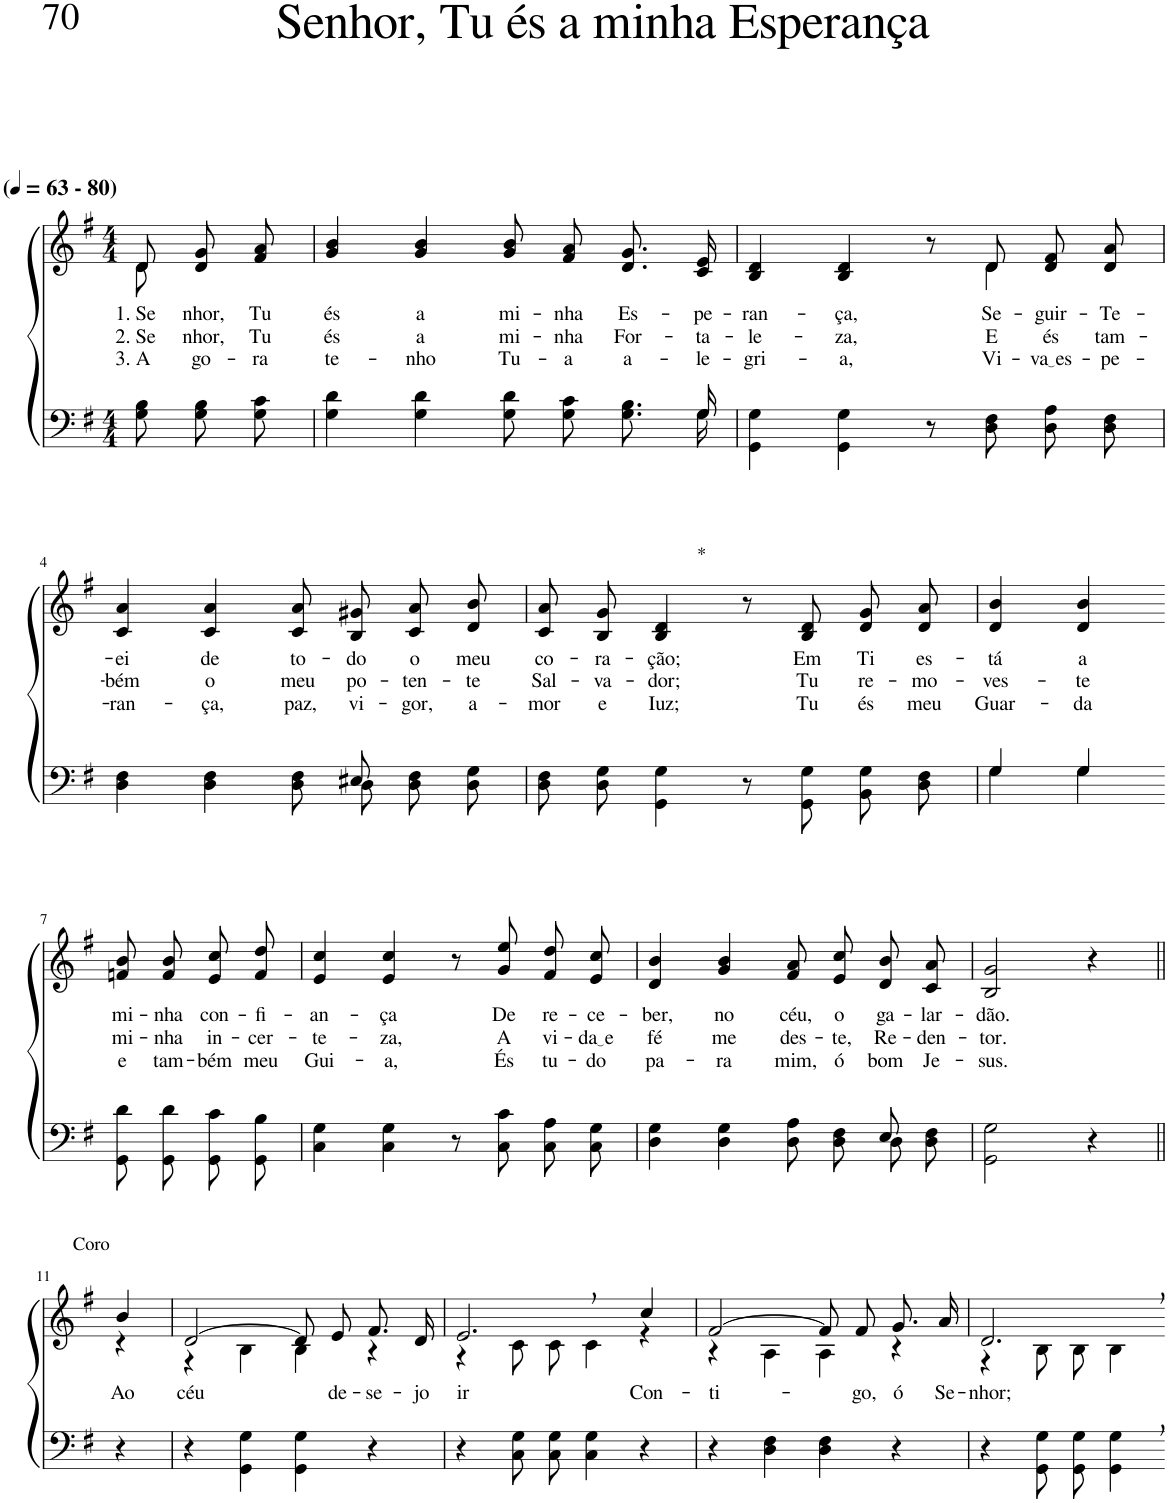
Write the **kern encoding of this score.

**kern	**kern	**text	**text	**text
*part2	*part1	*part1	*part1	*part1
*staff2	*staff1	*staff1	*staff1	*staff1
*I"Parte III e IV	*I"Parte I e II	*	*	*
*clefF4	*clefG2	*	*	*
*k[f#]	*k[f#]	*	*	*
*M4/4	*M4/4	*	*	*
*MM63	*MM63	*	*	*
=1	=1	=1	=1	=1
*	*^	*	*	*
!	!LO:TX:a:B:t=(	!	!	!	!
!	!LO:TX:a:B:t=- 80)	!	!	!	!
!	!	!	!LO:LY:b	!LO:LY:b	!LO:LY:b
8G\ 8B\	8d/	8d\	1. Se	2. Se	3. A-
!	!	!	!LO:LY:b	!LO:LY:b	!LO:LY:b
8G\ 8B\L	8d/ 8g/L	4ryy	-nhor,	-nhor,	-go-
!	!	!	!LO:LY:b	!LO:LY:b	!LO:LY:b
8G\ 8c\J	8f#/ 8a/J	.	Tu	Tu	-ra
*	*v	*v	*	*	*
=2	=2	=2	=2	=2
*^	*	*	*	*
!	!	!	!LO:LY:b	!LO:LY:b	!LO:LY:b
4G\ 4d\	2.ryy	4g/ 4b/	és	és	te-
!	!	!	!LO:LY:b	!LO:LY:b	!LO:LY:b
4G\ 4d\	.	4g/ 4b/	a	a	-nho
!	!	!	!LO:LY:b	!LO:LY:b	!LO:LY:b
8G\ 8d\L	.	8g/ 8b/L	mi-	mi-	Tu-
!	!	!	!LO:LY:b	!LO:LY:b	!LO:LY:b
8G\ 8c\J	.	8f#/ 8a/J	-nha	-nha	-a
!	!	!	!LO:LY:b	!LO:LY:b	!LO:LY:b
8.G\ 8.B\L	8.ryy	8.d/ 8.g/L	Es-	For-	a-
!	!	!	!LO:LY:b	!LO:LY:b	!LO:LY:b
16G\Jk	16G\	16c/ 16e/Jk	-pe-	-ta-	-le-
=3	=3	=3	=3	=3	=3
!	!	!	!LO:LY:b	!LO:LY:b	!LO:LY:b
*v	*v	*^	*	*	*
4GG\ 4G\	4B/ 4d/	8ryy	-ran-	-le-	-gri-
!	!	!	!LO:LY:b	!LO:LY:b	!LO:LY:b
*	*v	*v	*	*	*
4GG\ 4G\	4B/ 4d/	-ça,	-za,	-a,
8r	8r	.	.	.
*	*^	*	*	*
!	!	!	!LO:LY:b	!LO:LY:b	!LO:LY:b
8D\ 8F#\	8d/	4d\	Se-	E	Vi-
!	!	!	!LO:LY:b	!LO:LY:b	!LO:LY:b
8D\ 8A\L	8d/ 8f#/L	.	-guir-	és	va es
!	!	!	!LO:LY:b	!LO:LY:b	!LO:LY:b
8D\ 8F#\J	8d/ 8a/J	8ryy	-Te-	tam-	-pe-
!!LO:LB:g=z
=4	=4	=4	=4	=4	=4
*^	*	*	*	*	*
!	!	!	!	!LO:LY:b	!LO:LY:b	!LO:LY:b
*	*	*v	*v	*	*	*
2ryy	4D\ 4F#\	4c/ 4a/	-ei	-bém	-ran-
!	!	!	!LO:LY:b	!LO:LY:b	!LO:LY:b
.	4D\ 4F#\	4c/ 4a/	de	o	-ça,
!	!	!	!LO:LY:b	!LO:LY:b	!LO:LY:b
8ryy	8D\ 8F#\L	8c/ 8a/L	to-	meu	paz,
!	!	!	!LO:LY:b	!LO:LY:b	!LO:LY:b
8E#X/	8D\J	8B/ 8g#X/J	-do	po-	vi-
!	!	!	!LO:LY:b	!LO:LY:b	!LO:LY:b
4ryy	8D\ 8F#\L	8c/ 8a/L	o	-ten-	-gor,
!	!	!	!LO:LY:b	!LO:LY:b	!LO:LY:b
.	8D\ 8G\J	8d/ 8b/J	meu	-te	a-
=5	=5	=5	=5	=5	=5
!	!	!	!LO:LY:b	!LO:LY:b	!LO:LY:b
*v	*v	*	*	*	*
8D\ 8F#\L	8c/ 8a/L	co-	Sal-	-mor
!	!	!LO:LY:b	!LO:LY:b	!LO:LY:b
8D\ 8G\J	8B/ 8g/J	-ra-	-va-	e
!	!LO:TX:a:t=*	!	!	!
!	!	!LO:LY:b	!LO:LY:b	!LO:LY:b
4GG\ 4G\	4B/ 4d/	-ção;	-dor;	Iuz;
8r	8r	.	.	.
!	!	!LO:LY:b	!LO:LY:b	!LO:LY:b
8GG\ 8G\	8B/ 8d/	Em	Tu	Tu
!	!	!LO:LY:b	!LO:LY:b	!LO:LY:b
8BB\ 8G\L	8d/ 8g/L	Ti	re-	és
!	!	!LO:LY:b	!LO:LY:b	!LO:LY:b
8D\ 8F#\J	8d/ 8a/J	es-	-mo-	meu
=6	=6	=6	=6	=6
*^	*	*	*	*
!	!	!	!LO:LY:b	!LO:LY:b	!LO:LY:b
4G\	4G/	4d/ 4b/	-tá	-ves-	Guar-
!	!	!	!LO:LY:b	!LO:LY:b	!LO:LY:b
4G\	4G/	4d/ 4b/	a	-te	-da
!!LO:LB:g=z
=7-	=7-	=7-	=7-	=7-	=7-
!	!	!	!LO:LY:b	!LO:LY:b	!LO:LY:b
*v	*v	*	*	*	*
8GG\ 8d\L	8fn/ 8b/L	mi-	mi-	e
!	!	!LO:LY:b	!LO:LY:b	!LO:LY:b
8GG\ 8d\J	8f/ 8b/J	-nha	-nha	tam-
!	!	!LO:LY:b	!LO:LY:b	!LO:LY:b
8GG\ 8c\L	8e/ 8cc/L	con-	in-	-bém
!	!	!LO:LY:b	!LO:LY:b	!LO:LY:b
8GG\ 8B\J	8f/ 8dd/J	-fi-	-cer-	meu
=8	=8	=8	=8	=8
!	!	!LO:LY:b	!LO:LY:b	!LO:LY:b
4C\ 4G\	4e/ 4cc/	-an-	-te-	Gui-
!	!	!LO:LY:b	!LO:LY:b	!LO:LY:b
4C\ 4G\	4e/ 4cc/	-ça	-za,	-a,
8r	8r	.	.	.
!	!	!LO:LY:b	!LO:LY:b	!LO:LY:b
8C\ 8c\	8g/ 8ee/	De	A	És
!	!	!LO:LY:b	!LO:LY:b	!LO:LY:b
8C\ 8A\L	8f#/ 8dd/L	re-	vi-	tu-
!	!	!LO:LY:b	!LO:LY:b	!LO:LY:b
8C\ 8G\J	8e/ 8cc/J	-ce-	da e	-do
=9	=9	=9	=9	=9
*^	*	*	*	*
!	!	!	!LO:LY:b	!LO:LY:b	!LO:LY:b
4D\ 4G\	2.ryy	4d/ 4b/	-ber,	fé	pa-
!	!	!	!LO:LY:b	!LO:LY:b	!LO:LY:b
4D\ 4G\	.	4g/ 4b/	no	me	-ra
!	!	!	!LO:LY:b	!LO:LY:b	!LO:LY:b
8D\ 8A\L	.	8f#/ 8a/L	céu,	des-	mim,
!	!	!	!LO:LY:b	!LO:LY:b	!LO:LY:b
8D\ 8F#\J	.	8e/ 8cc/J	o	-te,	ó
!	!	!	!LO:LY:b	!LO:LY:b	!LO:LY:b
8D\L	8E/	8d/ 8b/L	ga-	Re-	bom
!	!	!	!LO:LY:b	!LO:LY:b	!LO:LY:b
8D\ 8F#\J	8ryy	8c/ 8a/J	-lar-	-den-	Je-
=10	=10	=10	=10	=10	=10
!	!	!	!LO:LY:b	!LO:LY:b	!LO:LY:b
*v	*v	*	*	*	*
2GG\ 2G\	2B/ 2g/	-dão.	-tor.	-sus.
4r	4r	.	.	.
!!LO:LB:g=z
=11||	=11||	=11||	=11||	=11||
!	!LO:TX:a:t=Coro	!	!	!
!	!	!LO:LY:b	!	!
*	*^	*	*	*
4r	4b/	4r	Ao	.	.
=12	=12	=12	=12	=12	=12
!	!	!	!LO:LY:b	!	!
4r	[2d/	4r	céu	.	.
4GG\ 4G\	.	4B\	.	.	.
4GG\ 4G\	8d/L]	4B\	.	.	.
!	!	!	!LO:LY:b	!	!
.	8e/J	.	de-	.	.
!	!	!	!LO:LY:b	!	!
4r	8.f#/L	4r	-se-	.	.
!	!	!	!LO:LY:b	!	!
.	16d/Jk	.	-jo	.	.
=13	=13	=13	=13	=13	=13
!	!	!	!LO:LY:b	!	!
4r	2.e,/	4r	ir	.	.
8C\ 8G\L	.	8c\L	.	.	.
8C\ 8G\J	.	8c\J	.	.	.
4C\ 4G\	.	4c\	.	.	.
!	!	!	!LO:LY:b	!	!
4r	4cc/	4r	Con-	.	.
=14	=14	=14	=14	=14	=14
!	!	!	!LO:LY:b	!	!
4r	[2f#/	4r	-ti-	.	.
4D\ 4F#\	.	4A\	.	.	.
4D\ 4F#\	8f#/L]	4A\	.	.	.
!	!	!	!LO:LY:b	!	!
.	8f#/J	.	-go,	.	.
!	!	!	!LO:LY:b	!	!
4r	8.g/L	4r	ó	.	.
!	!	!	!LO:LY:b	!	!
.	16a/Jk	.	Se-	.	.
=15	=15	=15	=15	=15	=15
!	!	!	!LO:LY:b	!	!
4r	2.d,/	4r	-nhor;	.	.
8GG/ 8G/L	.	8B\L	.	.	.
8GG/ 8G/J	.	8B\J	.	.	.
4GG\, 4G\,	.	4B\	.	.	.
*	*v	*v	*	*	*
=-	=-	=-	=-	=-
*-	*-	*-	*-	*-
